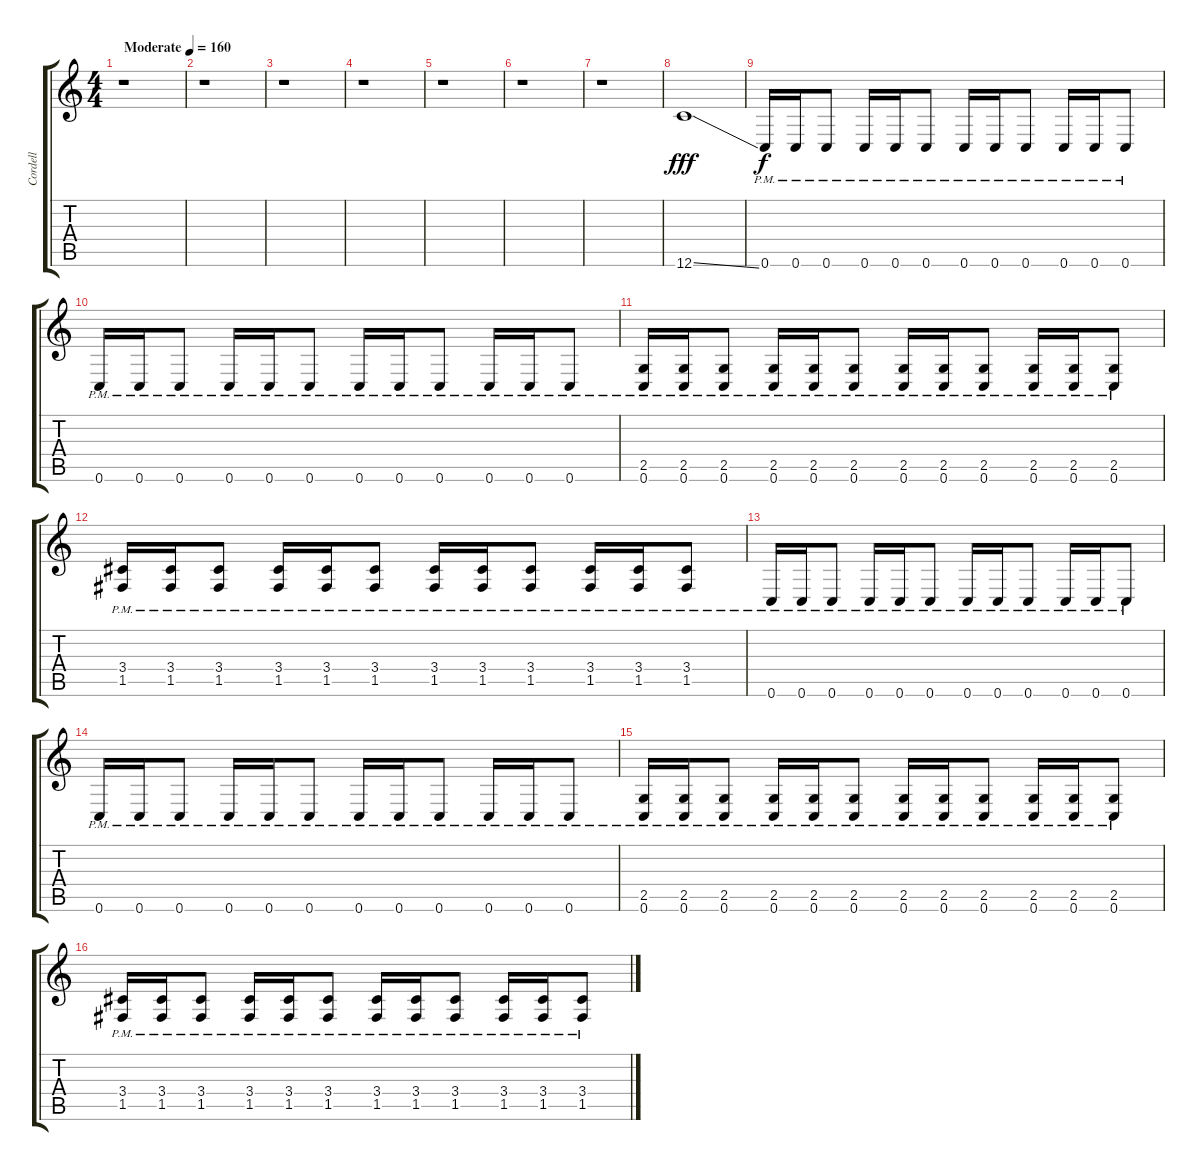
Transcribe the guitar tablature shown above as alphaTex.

\track ("Cordell" "Cordell") {instrument distortionguitar}
\staff {score tabs}
\tuning (C4 G3 Eb3 Bb2 F2 C2) {hide}
\ts (4 4)
\tempo (160 "Moderate")
\clef g2
\ks c
r.1{dy fff instrument distortionguitar} |
r.1 |
r.1 |
r.1 |
r.1 |
r.1 |
r.1 |
12.6{ss}.1 |
0.6{pm}.16{dy f} 0.6{pm}.16 0.6{pm}.8 0.6{pm}.16 0.6{pm}.16 0.6{pm}.8 0.6{pm}.16 0.6{pm}.16 0.6{pm}.8 0.6{pm}.16 0.6{pm}.16 0.6{pm}.8 |
0.6{pm}.16 0.6{pm}.16 0.6{pm}.8 0.6{pm}.16 0.6{pm}.16 0.6{pm}.8 0.6{pm}.16 0.6{pm}.16 0.6{pm}.8 0.6{pm}.16 0.6{pm}.16 0.6{pm}.8 |
(2.5{pm} 0.6{pm}).16 (2.5{pm} 0.6{pm}).16 (2.5{pm} 0.6{pm}).8 (2.5{pm} 0.6{pm}).16 (2.5{pm} 0.6{pm}).16 (2.5{pm} 0.6{pm}).8 (2.5{pm} 0.6{pm}).16 (2.5{pm} 0.6{pm}).16 (2.5{pm} 0.6{pm}).8 (2.5{pm} 0.6{pm}).16 (2.5{pm} 0.6{pm}).16 (2.5{pm} 0.6{pm}).8 |
(3.4{pm} 1.5{pm}).16 (3.4{pm} 1.5{pm}).16 (3.4{pm} 1.5{pm}).8 (3.4{pm} 1.5{pm}).16 (3.4{pm} 1.5{pm}).16 (3.4{pm} 1.5{pm}).8 (3.4{pm} 1.5{pm}).16 (3.4{pm} 1.5{pm}).16 (3.4{pm} 1.5{pm}).8 (3.4{pm} 1.5{pm}).16 (3.4{pm} 1.5{pm}).16 (3.4{pm} 1.5{pm}).8 |
0.6{pm}.16 0.6{pm}.16 0.6{pm}.8 0.6{pm}.16 0.6{pm}.16 0.6{pm}.8 0.6{pm}.16 0.6{pm}.16 0.6{pm}.8 0.6{pm}.16 0.6{pm}.16 0.6{pm}.8 |
0.6{pm}.16 0.6{pm}.16 0.6{pm}.8 0.6{pm}.16 0.6{pm}.16 0.6{pm}.8 0.6{pm}.16 0.6{pm}.16 0.6{pm}.8 0.6{pm}.16 0.6{pm}.16 0.6{pm}.8 |
(2.5{pm} 0.6{pm}).16 (2.5{pm} 0.6{pm}).16 (2.5{pm} 0.6{pm}).8 (2.5{pm} 0.6{pm}).16 (2.5{pm} 0.6{pm}).16 (2.5{pm} 0.6{pm}).8 (2.5{pm} 0.6{pm}).16 (2.5{pm} 0.6{pm}).16 (2.5{pm} 0.6{pm}).8 (2.5{pm} 0.6{pm}).16 (2.5{pm} 0.6{pm}).16 (2.5{pm} 0.6{pm}).8 |
(3.4{pm} 1.5{pm}).16 (3.4{pm} 1.5{pm}).16 (3.4{pm} 1.5{pm}).8 (3.4{pm} 1.5{pm}).16 (3.4{pm} 1.5{pm}).16 (3.4{pm} 1.5{pm}).8 (3.4{pm} 1.5{pm}).16 (3.4{pm} 1.5{pm}).16 (3.4{pm} 1.5{pm}).8 (3.4{pm} 1.5{pm}).16 (3.4{pm} 1.5{pm}).16 (3.4{pm} 1.5{pm}).8
